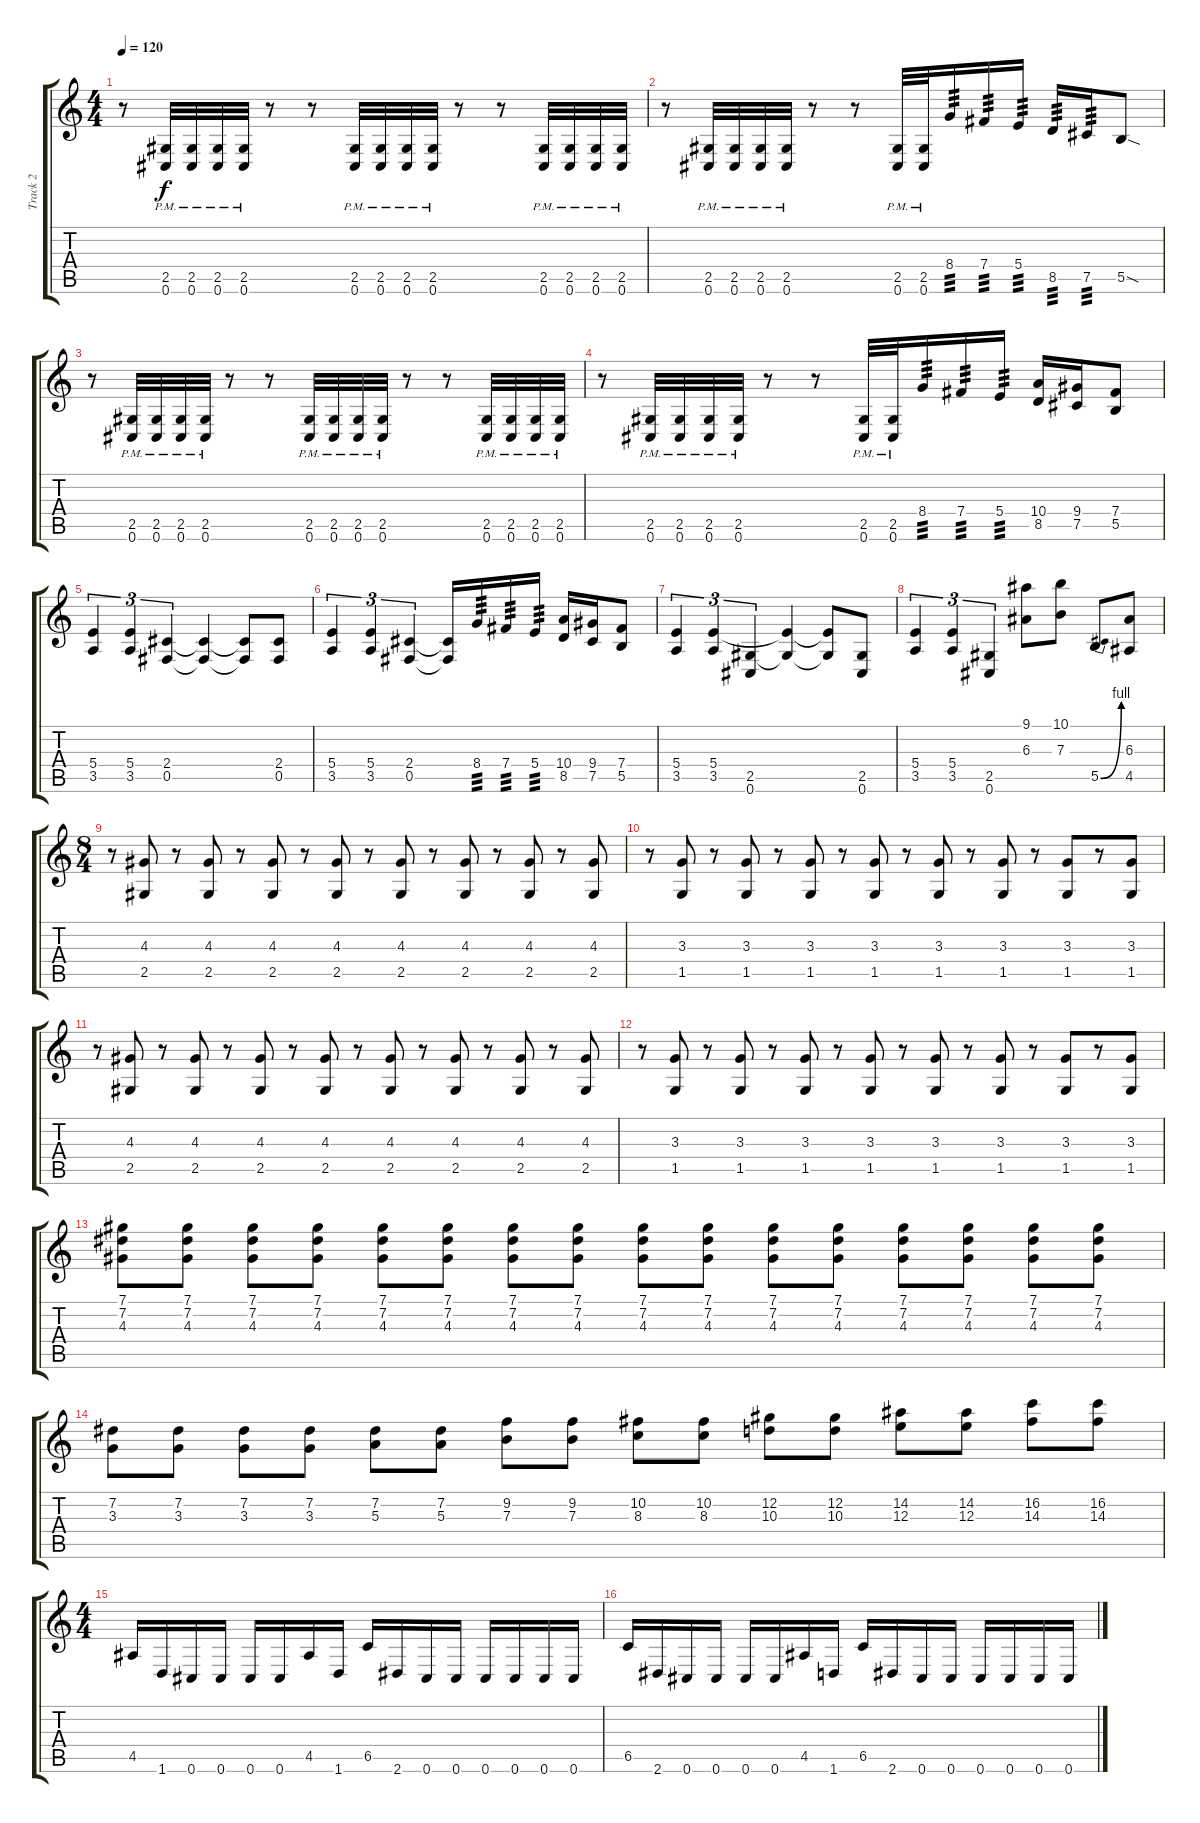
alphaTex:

\track ("Track 2" "Track 2") {instrument distortionguitar}
\staff {score tabs}
\tuning (Db4 Ab3 E3 B2 Gb2 Db2) {hide}
\ts (4 4)
\tempo 120
\clef g2
\ks c
r.8{dy f} (2.5{pm} 0.6{pm}).32 (2.5{pm} 0.6{pm}).32 (2.5{pm} 0.6{pm}).32 (2.5{pm} 0.6{pm}).32 r.8 r.8 (2.5{pm} 0.6{pm}).32 (2.5{pm} 0.6{pm}).32 (2.5{pm} 0.6{pm}).32 (2.5{pm} 0.6{pm}).32 r.8 r.8 (2.5{pm} 0.6{pm}).32 (2.5{pm} 0.6{pm}).32 (2.5{pm} 0.6{pm}).32 (2.5{pm} 0.6{pm}).32 |
r.8 (2.5{pm} 0.6{pm}).32 (2.5{pm} 0.6{pm}).32 (2.5{pm} 0.6{pm}).32 (2.5{pm} 0.6{pm}).32 r.8 r.8 (2.5{pm} 0.6{pm}).32 (2.5{pm} 0.6{pm}).32 8.4.16{tp 3} 7.4.16{tp 3} 5.4.16{tp 3} 8.5.16{tp 3} 7.5.16{tp 3} 5.5{sod}.8 |
r.8 (2.5{pm} 0.6{pm}).32 (2.5{pm} 0.6{pm}).32 (2.5{pm} 0.6{pm}).32 (2.5{pm} 0.6{pm}).32 r.8 r.8 (2.5{pm} 0.6{pm}).32 (2.5{pm} 0.6{pm}).32 (2.5{pm} 0.6{pm}).32 (2.5{pm} 0.6{pm}).32 r.8 r.8 (2.5{pm} 0.6{pm}).32 (2.5{pm} 0.6{pm}).32 (2.5{pm} 0.6{pm}).32 (2.5{pm} 0.6{pm}).32 |
r.8 (2.5{pm} 0.6{pm}).32 (2.5{pm} 0.6{pm}).32 (2.5{pm} 0.6{pm}).32 (2.5{pm} 0.6{pm}).32 r.8 r.8 (2.5{pm} 0.6{pm}).32 (2.5{pm} 0.6{pm}).32 8.4.16{tp 3} 7.4.16{tp 3} 5.4.16{tp 3} (10.4 8.5).16 (9.4 7.5).16 (7.4 5.5).8 |
(5.4 3.5).4{tu (3 2)} (5.4 3.5).4{tu (3 2)} (2.4 0.5).4{tu (3 2)} (2.4{t} 0.5{t}).4 (2.4{t} 0.5{t}).8 (2.4 0.5).8 |
(5.4 3.5).4{tu (3 2)} (5.4 3.5).4{tu (3 2)} (2.4 0.5).4{tu (3 2)} (2.4{t} 0.5{t}).16 8.4.16{tp 3} 7.4.16{tp 3} 5.4.16{tp 3} (10.4 8.5).16 (9.4 7.5).16 (7.4 5.5).8 |
(5.4 3.5).4{tu (3 2)} (5.4 3.5).4{tu (3 2)} (2.5 0.6).4{tu (3 2)} (5.4{t} 2.5{t}).4 (5.4{t} 2.5{t}).8 (2.5 0.6).8 |
(5.4 3.5).4{tu (3 2)} (5.4 3.5).4{tu (3 2)} (2.5 0.6).4{tu (3 2)} (9.1 6.3).8 (10.1 7.3).8 5.5{be (bend 0 0 60 4)}.8 (6.3 4.5).8 |
\ts (8 4)
r.8 (4.3 2.5).8 r.8 (4.3 2.5).8 r.8 (4.3 2.5).8 r.8 (4.3 2.5).8 r.8 (4.3 2.5).8 r.8 (4.3 2.5).8 r.8 (4.3 2.5).8 r.8 (4.3 2.5).8 |
r.8 (3.3 1.5).8 r.8 (3.3 1.5).8 r.8 (3.3 1.5).8 r.8 (3.3 1.5).8 r.8 (3.3 1.5).8 r.8 (3.3 1.5).8 r.8 (3.3 1.5).8{beam merge} r.8 (3.3 1.5).8 |
r.8 (4.3 2.5).8 r.8 (4.3 2.5).8 r.8 (4.3 2.5).8 r.8 (4.3 2.5).8 r.8 (4.3 2.5).8 r.8 (4.3 2.5).8 r.8 (4.3 2.5).8 r.8 (4.3 2.5).8 |
r.8 (3.3 1.5).8 r.8 (3.3 1.5).8 r.8 (3.3 1.5).8 r.8 (3.3 1.5).8 r.8 (3.3 1.5).8 r.8 (3.3 1.5).8 r.8 (3.3 1.5).8{beam merge} r.8 (3.3 1.5).8 |
(7.1 7.2 4.3).8 (7.1 7.2 4.3).8 (7.1 7.2 4.3).8 (7.1 7.2 4.3).8 (7.1 7.2 4.3).8 (7.1 7.2 4.3).8 (7.1 7.2 4.3).8 (7.1 7.2 4.3).8 (7.1 7.2 4.3).8 (7.1 7.2 4.3).8 (7.1 7.2 4.3).8 (7.1 7.2 4.3).8 (7.1 7.2 4.3).8 (7.1 7.2 4.3).8 (7.1 7.2 4.3).8 (7.1 7.2 4.3).8 |
(7.2 3.3).8 (7.2 3.3).8 (7.2 3.3).8 (7.2 3.3).8 (7.2 5.3).8 (7.2 5.3).8 (9.2 7.3).8 (9.2 7.3).8 (10.2 8.3).8 (10.2 8.3).8 (12.2 10.3).8 (12.2 10.3).8 (14.2 12.3).8 (14.2 12.3).8 (16.2 14.3).8 (16.2 14.3).8 |
\ts (4 4)
4.5.16 1.6.16 0.6.16 0.6.16 0.6.16 0.6.16 4.5.16 1.6.16 6.5.16 2.6.16 0.6.16 0.6.16 0.6.16 0.6.16 0.6.16 0.6.16 |
6.5.16 2.6.16 0.6.16 0.6.16 0.6.16 0.6.16 4.5.16 1.6.16 6.5.16 2.6.16 0.6.16 0.6.16 0.6.16 0.6.16 0.6.16 0.6.16
